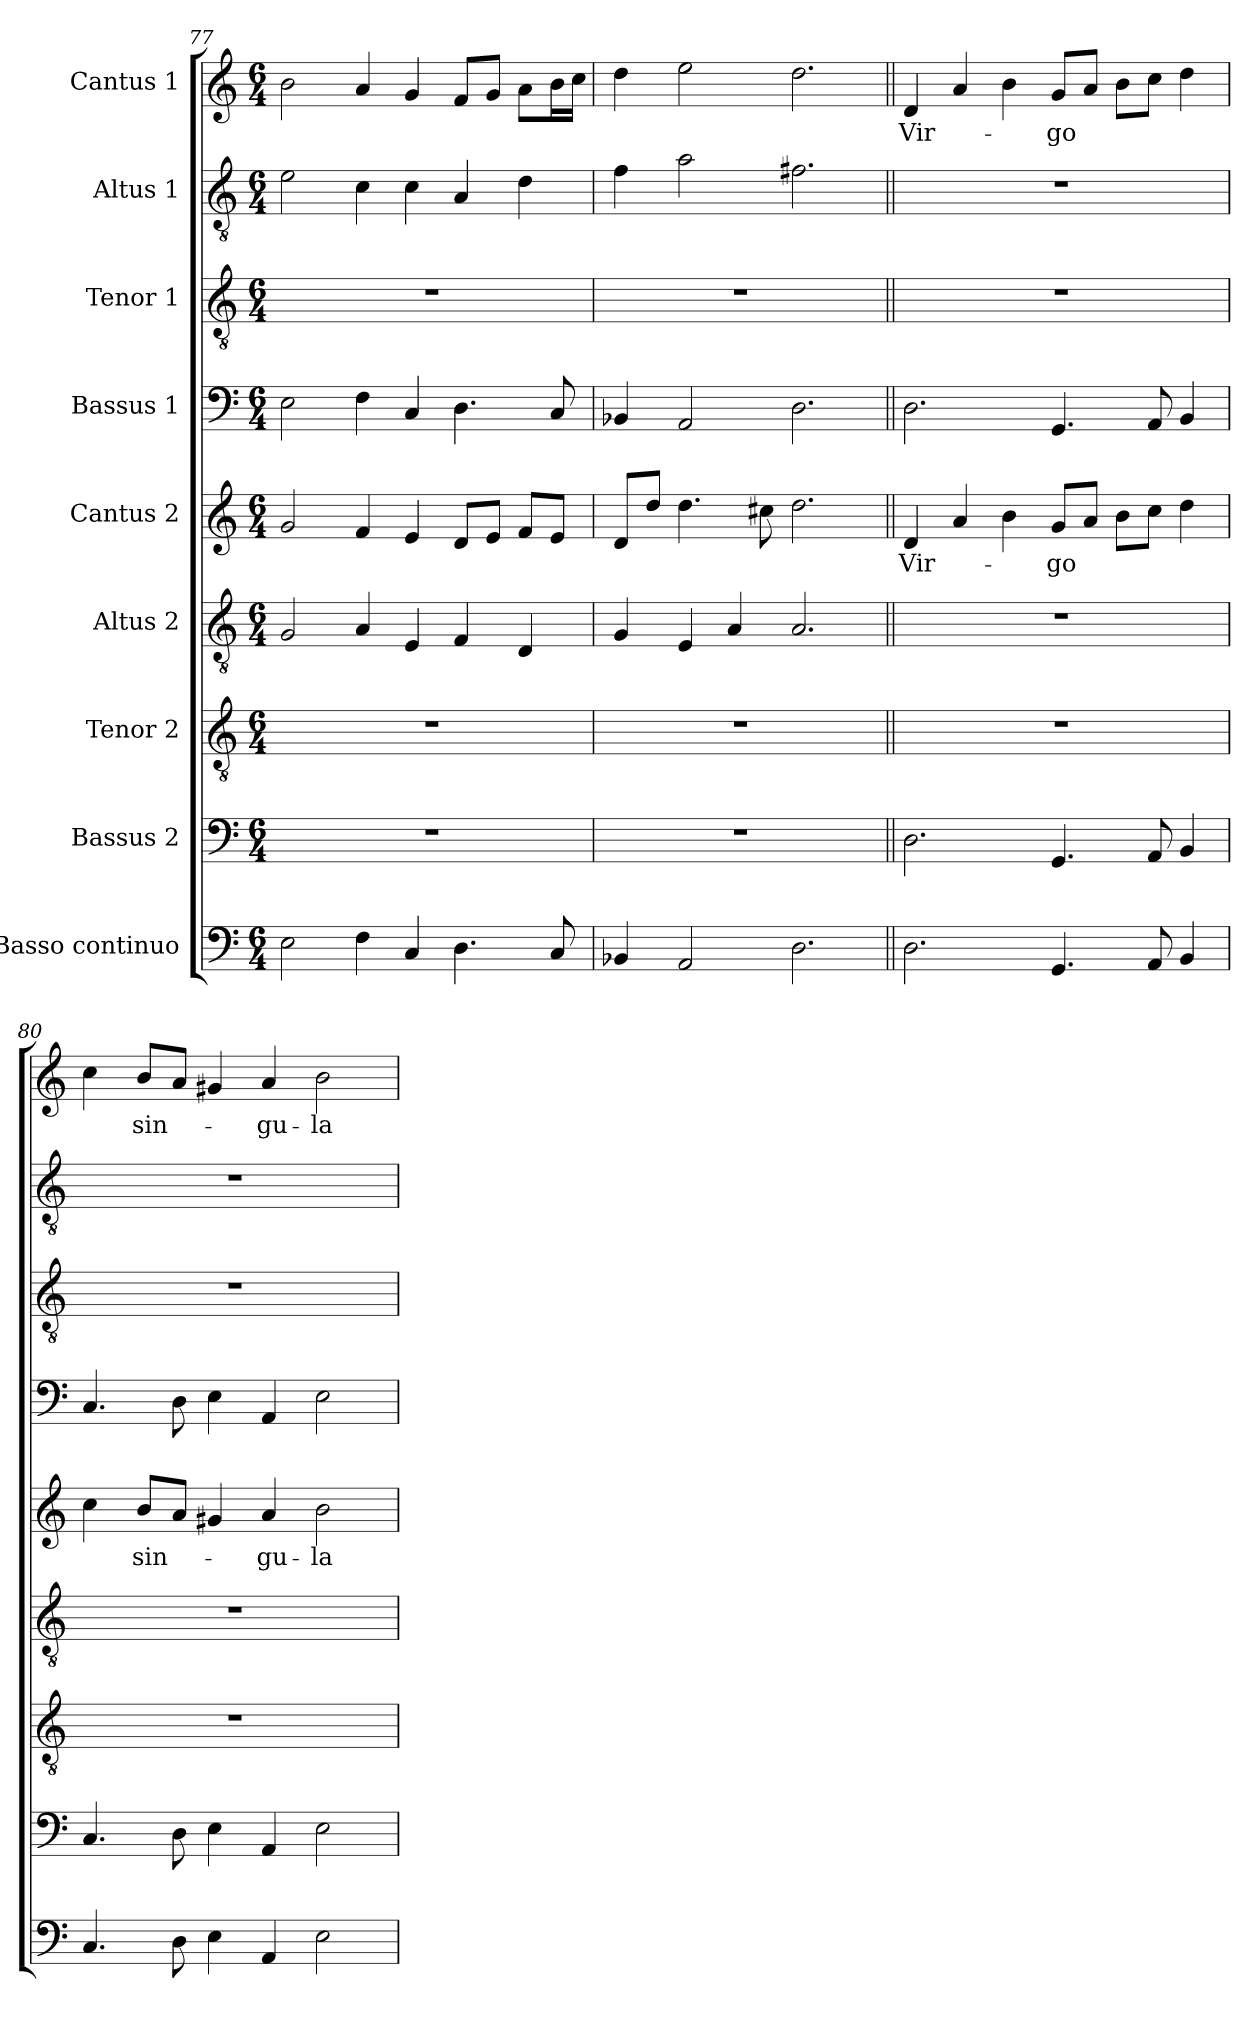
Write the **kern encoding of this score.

**kern	**kern	**kern	**kern	**kern	**text	**kern	**kern	**kern	**kern	**text
*part9	*part8	*part7	*part6	*part5	*part5	*part4	*part3	*part2	*part1	*part1
*staff9	*staff8	*staff7	*staff6	*staff5	*staff5	*staff4	*staff3	*staff2	*staff1	*staff1
*I"Basso continuo	*I"Bassus 2	*I"Tenor 2	*I"Altus 2	*I"Cantus 2	*	*I"Bassus 1	*I"Tenor 1	*I"Altus 1	*I"Cantus 1	*
*clefF4	*clefF4	*clefGv2	*clefGv2	*clefG2	*	*clefF4	*clefGv2	*clefGv2	*clefG2	*
*k[]	*k[]	*k[]	*k[]	*k[]	*	*k[]	*k[]	*k[]	*k[]	*
*C:	*C:	*C:	*C:	*C:	*	*C:	*C:	*C:	*C:	*
*M6/4	*M6/4	*M6/4	*M6/4	*M6/4	*	*M6/4	*M6/4	*M6/4	*M6/4	*
=77	=77	=77	=77	=77	=77	=77	=77	=77	=77	=77
2E\	1.r	1.r	2G/	2g/	.	2E\	1.r	2e\	2b\	.
4F\	.	.	4A/	4f/	.	4F\	.	4c\	4a/	.
4C/	.	.	4E/	4e/	.	4C/	.	4c\	4g/	.
4.D\	.	.	4F/	8d/L	.	4.D\	.	4A/	8f/L	.
.	.	.	.	8e/J	.	.	.	.	8g/J	.
.	.	.	4D/	8f/L	.	.	.	4d\	8a\L	.
8C/	.	.	.	8e/J	.	8C/	.	.	16b\L	.
.	.	.	.	.	.	.	.	.	16cc\JJ	.
=78	=78	=78	=78	=78	=78	=78	=78	=78	=78	=78
4BB-X/	1.r	1.r	4G/	8d/L	.	4BB-X/	1.r	4f\	4dd\	.
.	.	.	.	8dd/J	.	.	.	.	.	.
2AA/	.	.	4E/	4.dd\	.	2AA/	.	2a\	2ee\	.
.	.	.	4A/	.	.	.	.	.	.	.
.	.	.	.	8cc#X\	.	.	.	.	.	.
2.D\	.	.	2.A/	2.dd\	.	2.D\	.	2.f#X\	2.dd\	.
=79||	=79||	=79||	=79||	=79||	=79||	=79||	=79||	=79||	=79||	=79||
!	!	!	!	!	!LO:LY:b	!	!	!	!	!LO:LY:b
2.D\	2.D\	1.r	1.r	4d/	Vir-	2.D\	1.r	1.r	4d/	Vir-
.	.	.	.	4a/	.	.	.	.	4a/	.
.	.	.	.	4b\	.	.	.	.	4b\	.
!	!	!	!	!	!LO:LY:b	!	!	!	!	!LO:LY:b
4.GG/	4.GG/	.	.	8g/L	-go	4.GG/	.	.	8g/L	-go
.	.	.	.	8a/J	.	.	.	.	8a/J	.
.	.	.	.	8b\L	.	.	.	.	8b\L	.
8AA/	8AA/	.	.	8cc\J	.	8AA/	.	.	8cc\J	.
4BB/	4BB/	.	.	4dd\	.	4BB/	.	.	4dd\	.
=80	=80	=80	=80	=80	=80	=80	=80	=80	=80	=80
4.C/	4.C/	1.r	1.r	4cc\	.	4.C/	1.r	1.r	4cc\	.
!	!	!	!	!	!LO:LY:b	!	!	!	!	!LO:LY:b
.	.	.	.	8b/L	sin-	.	.	.	8b/L	sin-
8D\	8D\	.	.	8a/J	.	8D\	.	.	8a/J	.
4E\	4E\	.	.	4g#X/	.	4E\	.	.	4g#X/	.
!	!	!	!	!	!LO:LY:b	!	!	!	!	!LO:LY:b
4AA/	4AA/	.	.	4a/	-gu-	4AA/	.	.	4a/	-gu-
!	!	!	!	!	!LO:LY:b	!	!	!	!	!LO:LY:b
2E\	2E\	.	.	2b\	-la-	2E\	.	.	2b\	-la-
=	=	=	=	=	=	=	=	=	=	=
*-	*-	*-	*-	*-	*-	*-	*-	*-	*-	*-
